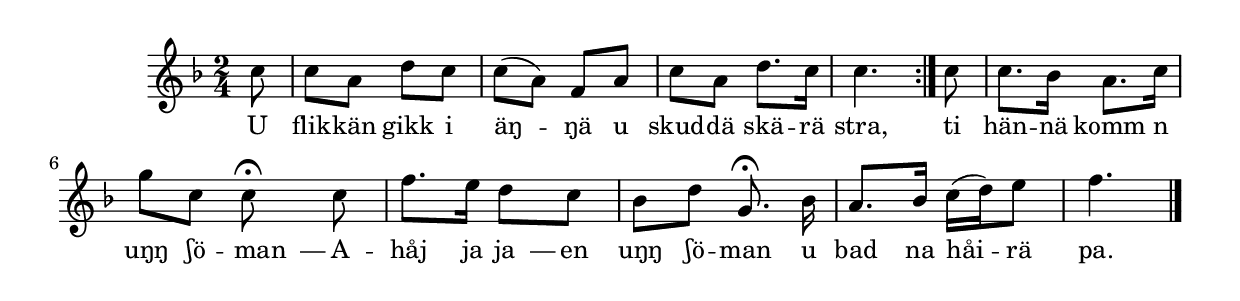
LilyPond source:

{
\time 2/4
\key f \major

\repeat volta 2 { 
 \partial 8
 c''8  | 
 c'' a' d'' c''  | 
 c''-( a'-) f' a'  | 
 c'' a' d''8. c''16  | 
 c''4.
 } %( endrepeat )% 
 c''8  | 
 c''8. bes'16 a'8. c''16  | 
 g''8 c'' c''-\fermata c''\noBeam  | 
 f''8. e''16 d''8 c''  | 
 bes' d'' g'8.-\fermata bes'16\noBeam  | 
 a'8. bes'16 c''-( d''-) e''8  | 
 f''4. \bar "|."
 }
 \addlyrics {
     U flik -- kän gikk i äŋ --  -- ŋä u skud -- dä skä -- rä stra,
     ti hän -- nä komm n uŋŋ ʃö --
     \once \override LyricText.self-alignment-X = #-0.8 "man  —" A -- håj ja
     \once \override LyricText.self-alignment-X = #-0.8 "ja  —" en uŋŋ ʃö -- man u
     bad na håi --  -- rä pa.
}
